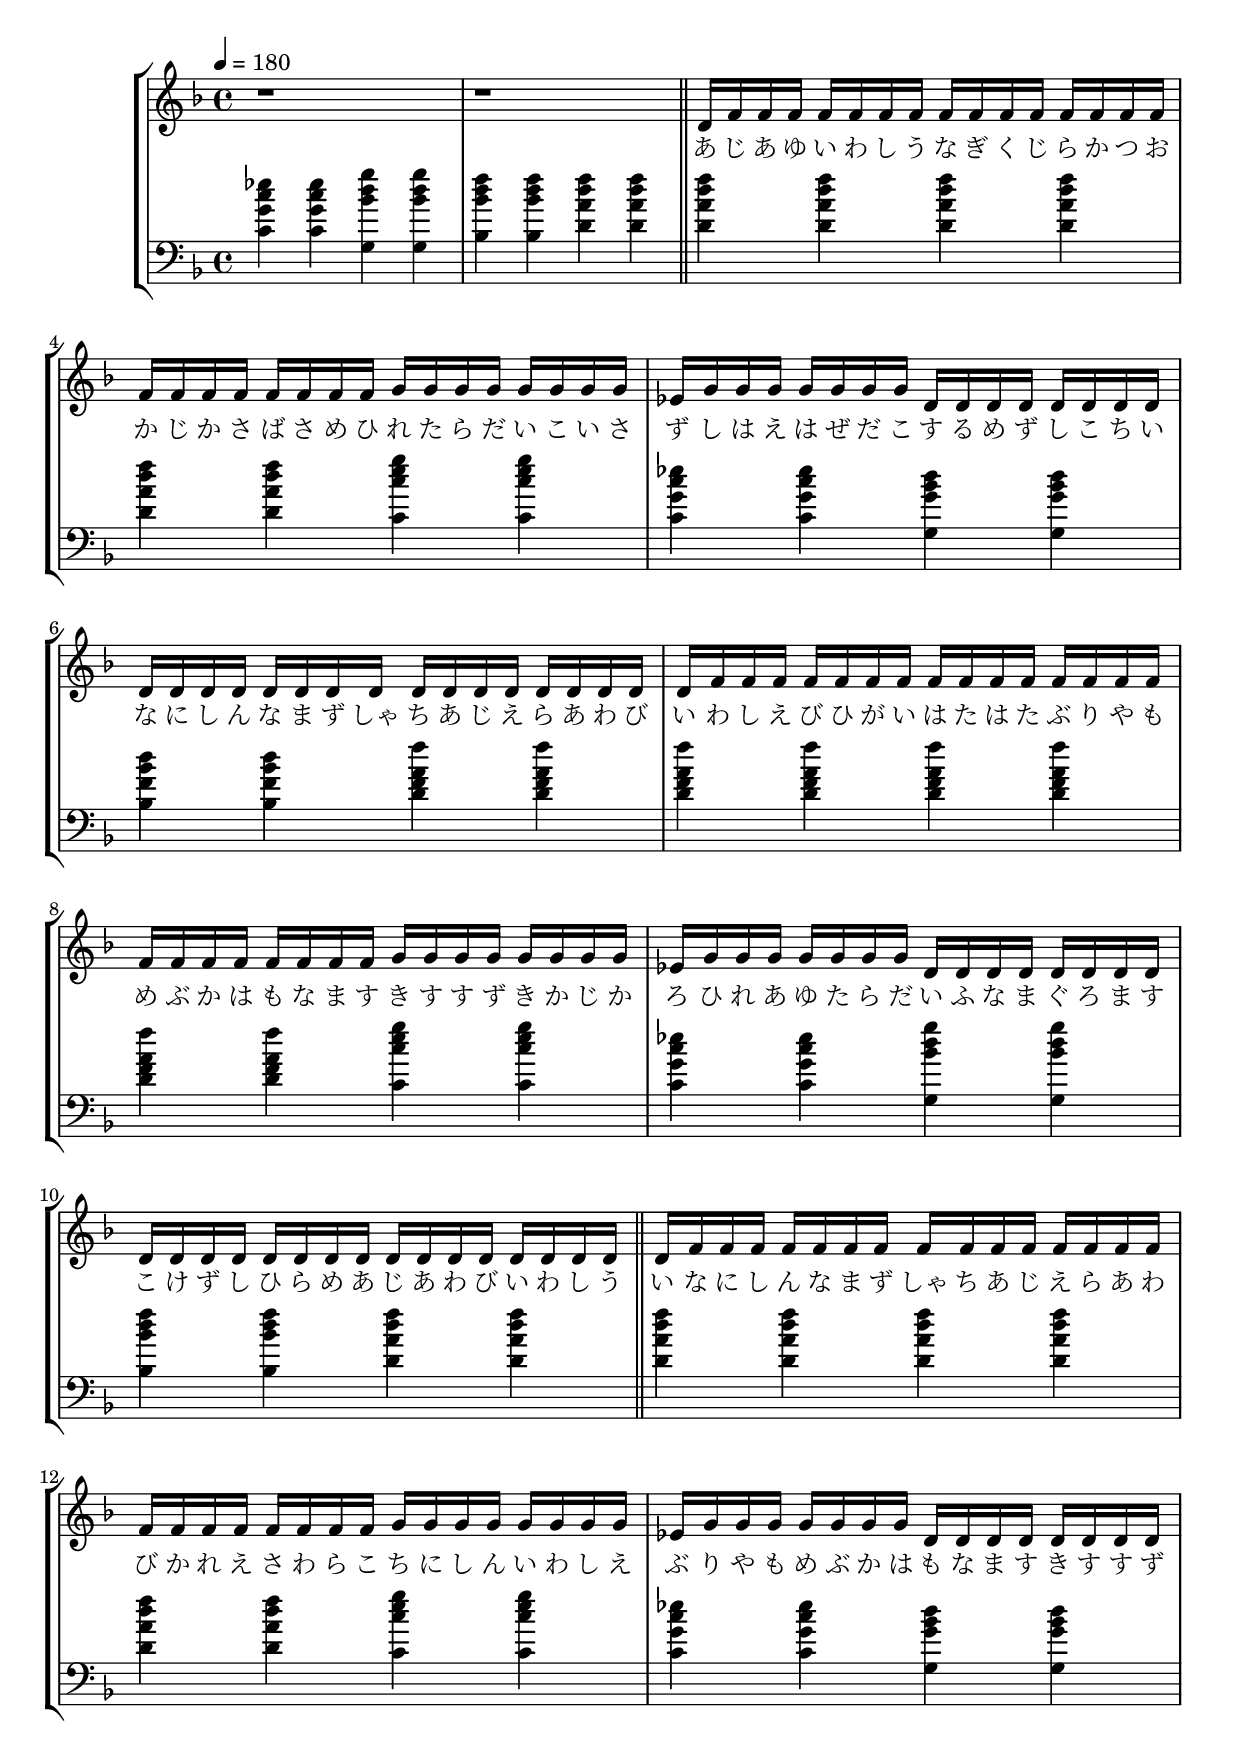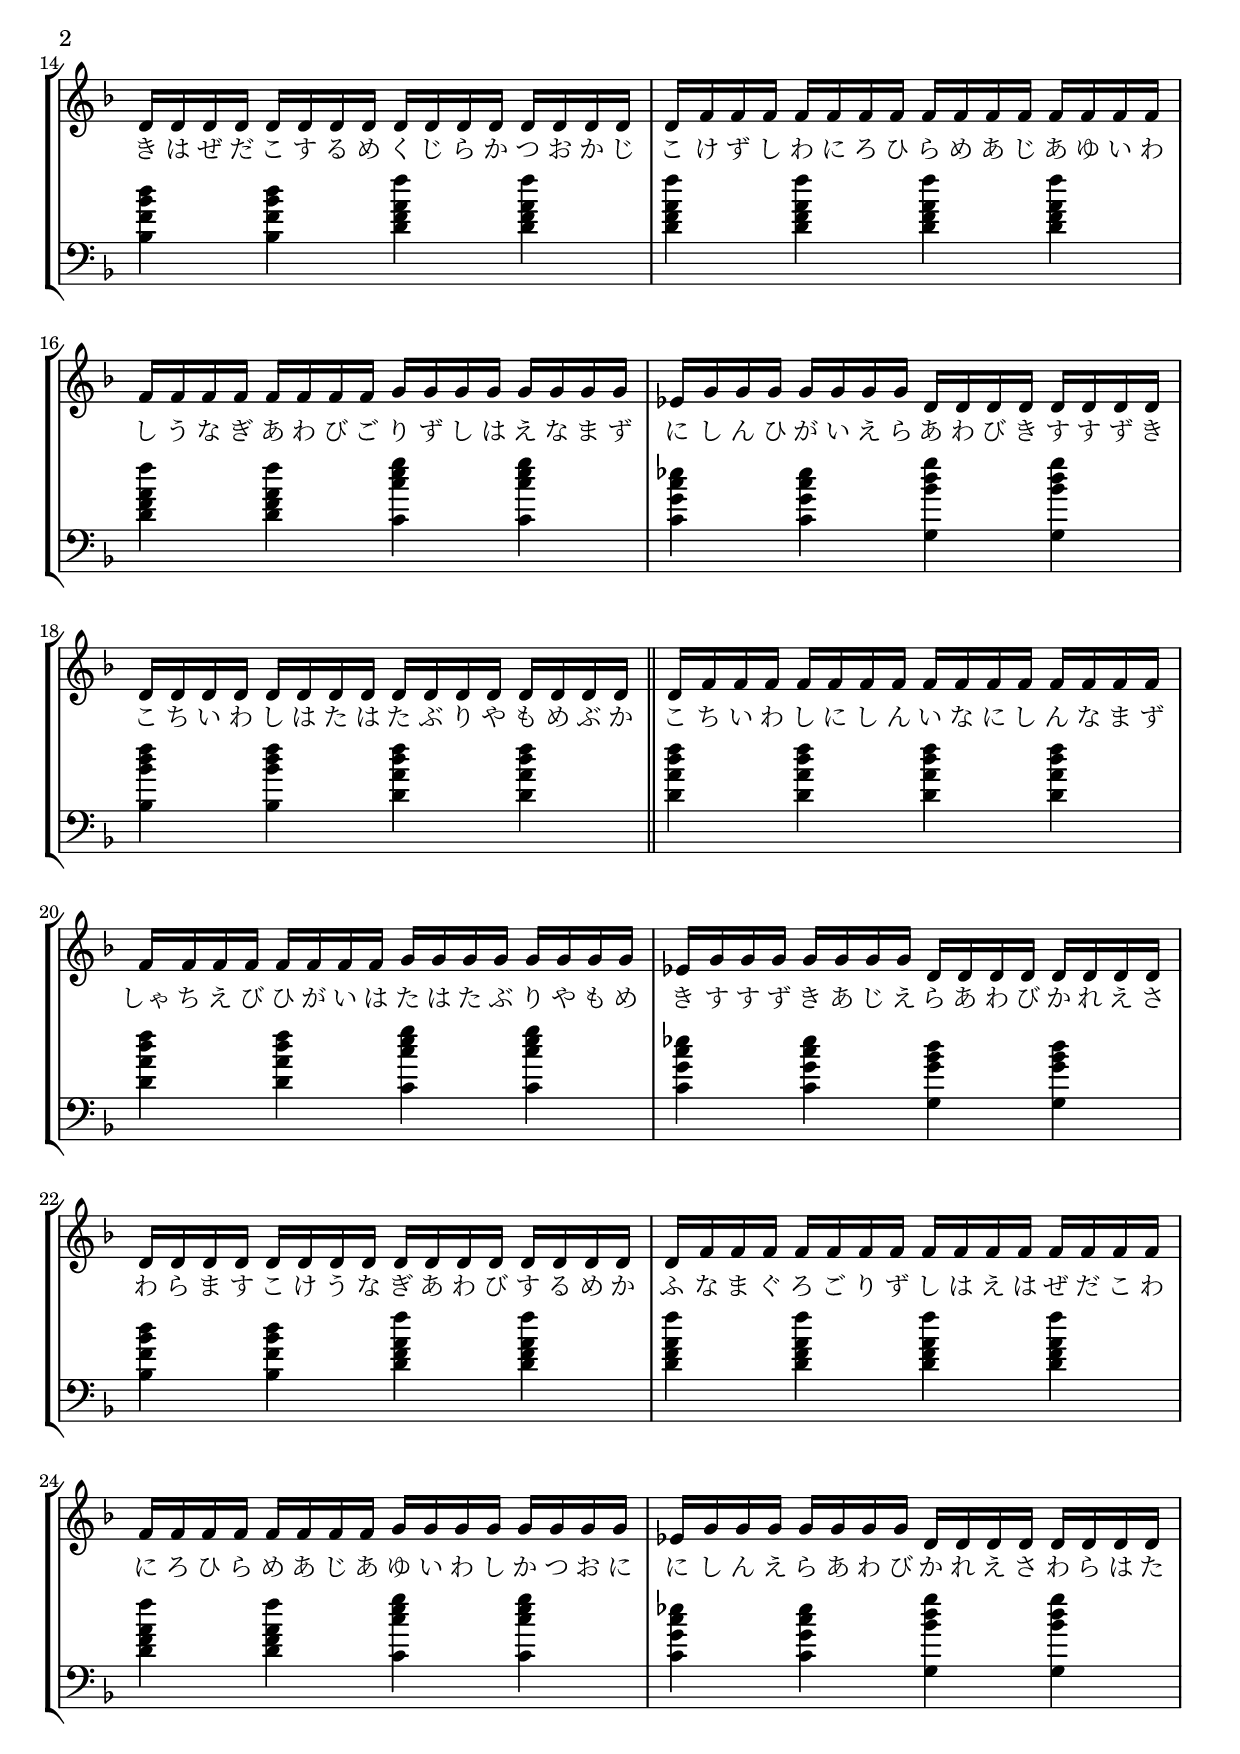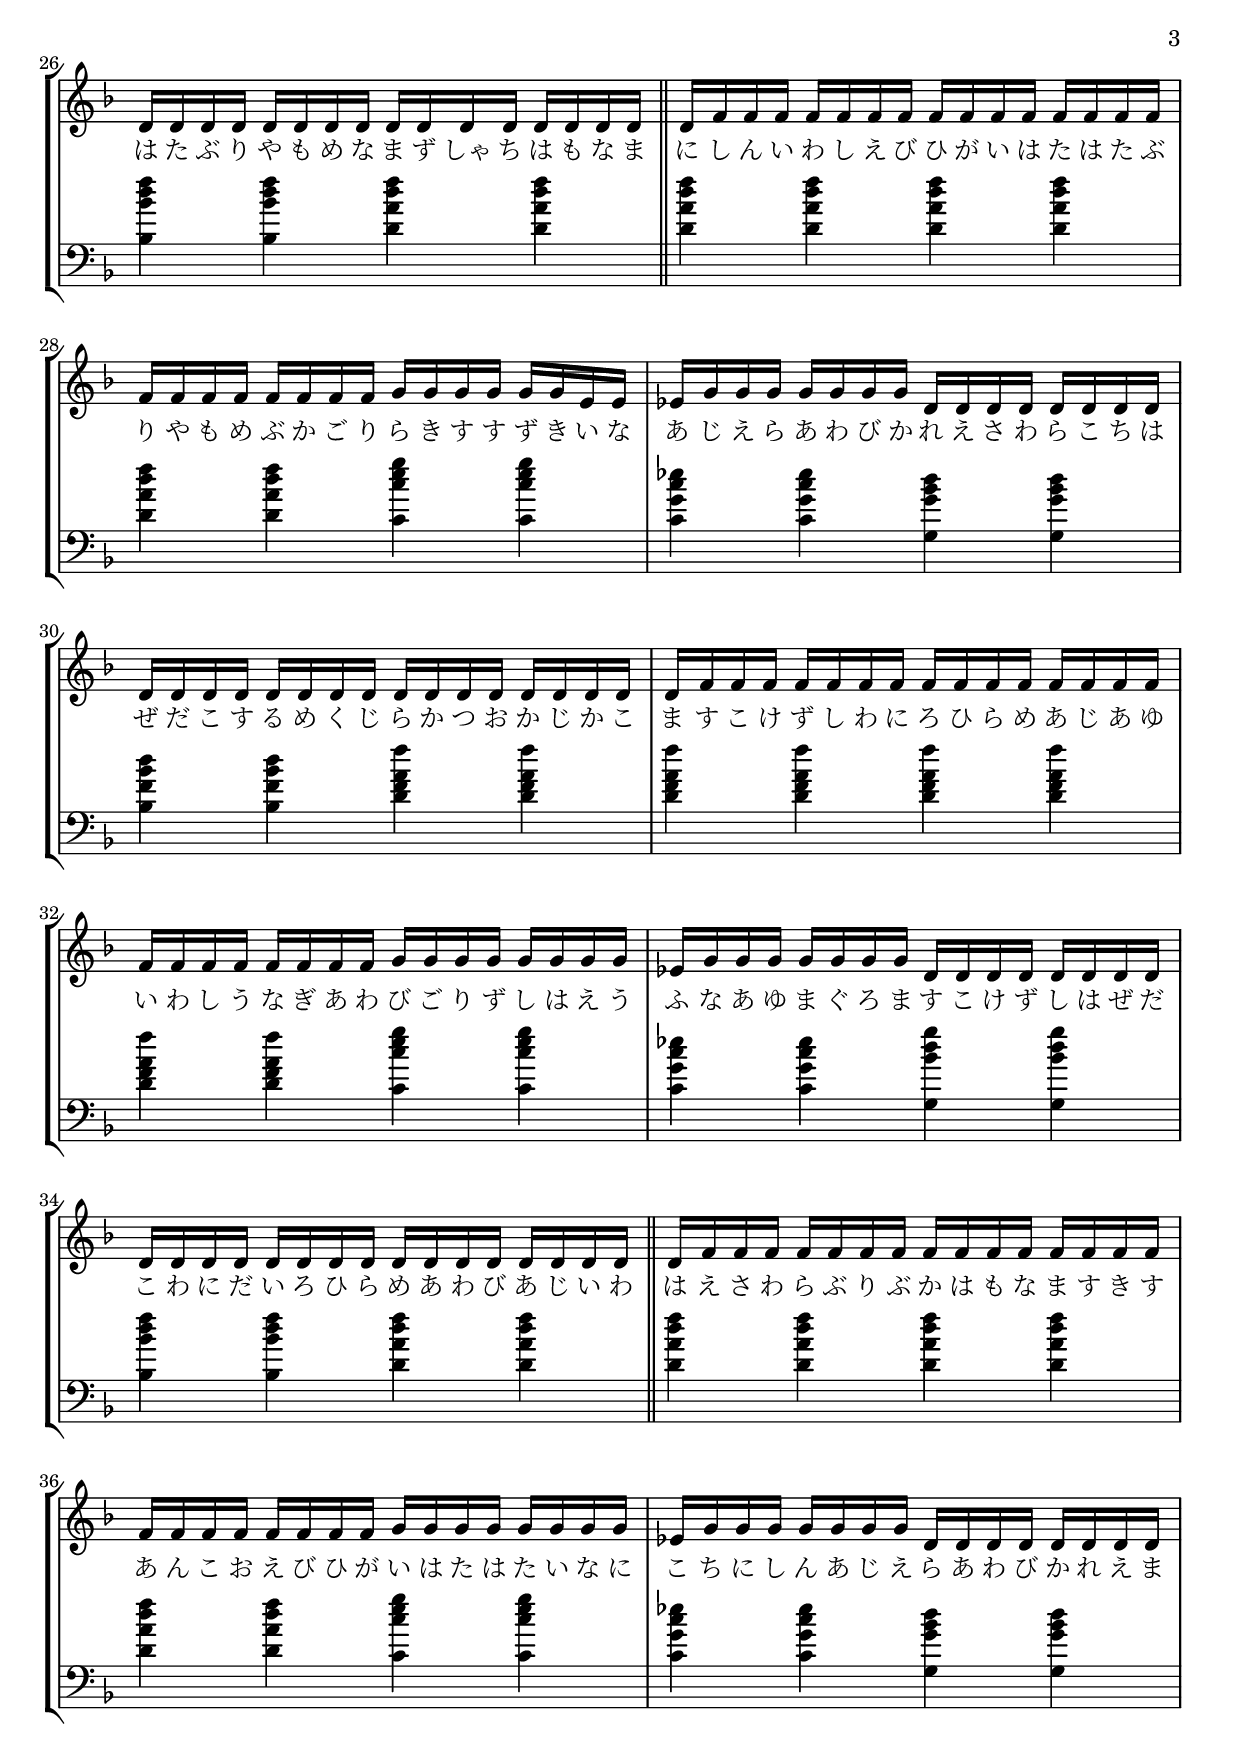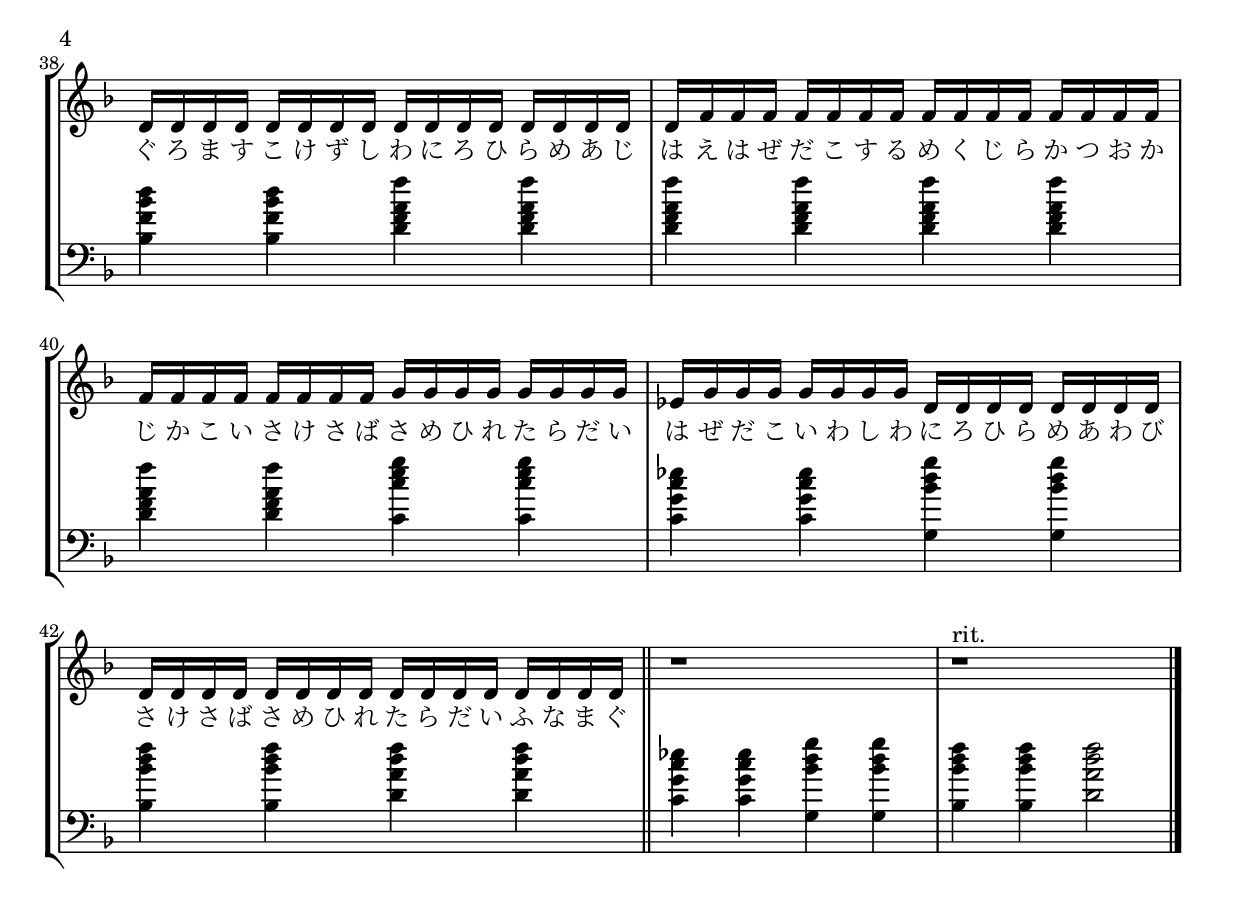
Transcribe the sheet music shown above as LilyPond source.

\version "2.12.1"

\header {
	title = \markup {}
	composer = \markup \center-column {}
}

harmony = \chordmode {
	c2:m g:m bes d:m 

	d:m d:m d:m c c:m g:m bes d:m d:m d:m d:m c c:m g:m bes d:m 

	d:m d:m d:m c c:m g:m bes d:m d:m d:m d:m c c:m g:m bes d:m 

	d:m d:m d:m c c:m g:m bes d:m d:m d:m d:m c c:m g:m bes d:m 

	d:m d:m d:m c c:m g:m bes d:m d:m d:m d:m c c:m g:m bes d:m 

	d:m d:m d:m c c:m g:m bes d:m d:m d:m d:m c c:m g:m bes d:m 

	c:m g:m bes d:m 
}

melody = {
	\key f \major
	\tempo 4 = 180
	r1 | r1   
	\set Staff.midiInstrument = #"fss0.5"
	d'16  f'16  f'16  f'16  f'16  f'16  f'16  f'16  f'16  f'16  f'16  f'16  f'16  f'16  f'16  f'16 |
	f'16  f'16  f'16  f'16  f'16  f'16  f'16  f'16  g'16  g'16  g'16  g'16  g'16  g'16  g'16  g'16 |
	es'16  g'16  g'16  g'16  g'16  g'16  g'16  g'16  d'16  d'16  d'16  d'16  d'16  d'16  d'16  d'16 |
	d'16  d'16  d'16  d'16  d'16  d'16  d'16  d'16  d'16  d'16  d'16  d'16  d'16  d'16  d'16  d'16 |
	d'16  f'16  f'16  f'16  f'16  f'16  f'16  f'16  f'16  f'16  f'16  f'16  f'16  f'16  f'16  f'16 |
	f'16  f'16  f'16  f'16  f'16  f'16  f'16  f'16  g'16  g'16  g'16  g'16  g'16  g'16  g'16  g'16 |
	es'16  g'16  g'16  g'16  g'16  g'16  g'16  g'16  d'16  d'16  d'16  d'16  d'16  d'16  d'16  d'16 |
	d'16  d'16  d'16  d'16  d'16  d'16  d'16  d'16  d'16  d'16  d'16  d'16  d'16  d'16  d'16  d'16
	\set Staff.midiInstrument = #"fss0.5"
	d'16  f'16  f'16  f'16  f'16  f'16  f'16  f'16  f'16  f'16  f'16  f'16  f'16  f'16  f'16  f'16 |
	f'16  f'16  f'16  f'16  f'16  f'16  f'16  f'16  g'16  g'16  g'16  g'16  g'16  g'16  g'16  g'16 |
	es'16  g'16  g'16  g'16  g'16  g'16  g'16  g'16  d'16  d'16  d'16  d'16  d'16  d'16  d'16  d'16 |
	d'16  d'16  d'16  d'16  d'16  d'16  d'16  d'16  d'16  d'16  d'16  d'16  d'16  d'16  d'16  d'16 |
	d'16  f'16  f'16  f'16  f'16  f'16  f'16  f'16  f'16  f'16  f'16  f'16  f'16  f'16  f'16  f'16 |
	f'16  f'16  f'16  f'16  f'16  f'16  f'16  f'16  g'16  g'16  g'16  g'16  g'16  g'16  g'16  g'16 |
	es'16  g'16  g'16  g'16  g'16  g'16  g'16  g'16  d'16  d'16  d'16  d'16  d'16  d'16  d'16  d'16 |
	d'16  d'16  d'16  d'16  d'16  d'16  d'16  d'16  d'16  d'16  d'16  d'16  d'16  d'16  d'16  d'16
	\set Staff.midiInstrument = #"fss0.5"
	d'16  f'16  f'16  f'16  f'16  f'16  f'16  f'16  f'16  f'16  f'16  f'16  f'16  f'16  f'16  f'16 |
	f'16  f'16  f'16  f'16  f'16  f'16  f'16  f'16  g'16  g'16  g'16  g'16  g'16  g'16  g'16  g'16 |
	es'16  g'16  g'16  g'16  g'16  g'16  g'16  g'16  d'16  d'16  d'16  d'16  d'16  d'16  d'16  d'16 |
	d'16  d'16  d'16  d'16  d'16  d'16  d'16  d'16  d'16  d'16  d'16  d'16  d'16  d'16  d'16  d'16 |
	d'16  f'16  f'16  f'16  f'16  f'16  f'16  f'16  f'16  f'16  f'16  f'16  f'16  f'16  f'16  f'16 |
	f'16  f'16  f'16  f'16  f'16  f'16  f'16  f'16  g'16  g'16  g'16  g'16  g'16  g'16  g'16  g'16 |
	es'16  g'16  g'16  g'16  g'16  g'16  g'16  g'16  d'16  d'16  d'16  d'16  d'16  d'16  d'16  d'16 |
	d'16  d'16  d'16  d'16  d'16  d'16  d'16  d'16  d'16  d'16  d'16  d'16  d'16  d'16  d'16  d'16
	\set Staff.midiInstrument = #"fss0.5"
	d'16  f'16  f'16  f'16  f'16  f'16  f'16  f'16  f'16  f'16  f'16  f'16  f'16  f'16  f'16  f'16 |
	f'16  f'16  f'16  f'16  f'16  f'16  f'16  f'16  g'16  g'16  g'16  g'16  g'16  g'16  e'16  e'16 |
	es'16  g'16  g'16  g'16  g'16  g'16  g'16  g'16  d'16  d'16  d'16  d'16  d'16  d'16  d'16  d'16 |
	d'16  d'16  d'16  d'16  d'16  d'16  d'16  d'16  d'16  d'16  d'16  d'16  d'16  d'16  d'16  d'16 |
	d'16  f'16  f'16  f'16  f'16  f'16  f'16  f'16  f'16  f'16  f'16  f'16  f'16  f'16  f'16  f'16 |
	f'16  f'16  f'16  f'16  f'16  f'16  f'16  f'16  g'16  g'16  g'16  g'16  g'16  g'16  g'16  g'16 |
	es'16  g'16  g'16  g'16  g'16  g'16  g'16  g'16  d'16  d'16  d'16  d'16  d'16  d'16  d'16  d'16 |
	d'16  d'16  d'16  d'16  d'16  d'16  d'16  d'16  d'16  d'16  d'16  d'16  d'16  d'16  d'16  d'16
	\set Staff.midiInstrument = #"fss0.5"
	d'16  f'16  f'16  f'16  f'16  f'16  f'16  f'16  f'16  f'16  f'16  f'16  f'16  f'16  f'16  f'16 |
	f'16  f'16  f'16  f'16  f'16  f'16  f'16  f'16  g'16  g'16  g'16  g'16  g'16  g'16  g'16  g'16 |
	es'16  g'16  g'16  g'16  g'16  g'16  g'16  g'16  d'16  d'16  d'16  d'16  d'16  d'16  d'16  d'16 |
	d'16  d'16  d'16  d'16  d'16  d'16  d'16  d'16  d'16  d'16  d'16  d'16  d'16  d'16  d'16  d'16 |
	d'16  f'16  f'16  f'16  f'16  f'16  f'16  f'16  f'16  f'16  f'16  f'16  f'16  f'16  f'16  f'16 |
	f'16  f'16  f'16  f'16  f'16  f'16  f'16  f'16  g'16  g'16  g'16  g'16  g'16  g'16  g'16  g'16 |
	es'16  g'16  g'16  g'16  g'16  g'16  g'16  g'16  d'16  d'16  d'16  d'16  d'16  d'16  d'16  d'16 |
	d'16  d'16  d'16  d'16  d'16  d'16  d'16  d'16  d'16  d'16  d'16  d'16  d'16  d'16  d'16  d'16
	r1 | r1^"rit." \bar "|."
}

words = \lyricmode {
	
	あ  じ  あ  ゆ  い  わ  し  う  な  ぎ  く  じ  ら  か  つ  お  か  じ  か  さ  ば  さ  め  ひ  れ  た  ら  だ  い  こ  い  さ  ず  し  は  え  は  ぜ  だ  こ  す  る  め  ず  し  こ  ち  い  な  に  し  ん  な  ま  ず  しゃ  ち  あ  じ  え  ら  あ  わ  び  い  わ  し  え  び  ひ  が  い  は  た  は  た  ぶ  り  や  も  め  ぶ  か  は  も  な  ま  す  き  す  す  ず  き  か  じ  か  ろ  ひ  れ  あ  ゆ  た  ら  だ  い  ふ  な  ま  ぐ  ろ  ま  す  こ  け  ず  し  ひ  ら  め  あ  じ  あ  わ  び  い  わ  し  う  
	い  な  に  し  ん  な  ま  ず  しゃ  ち  あ  じ  え  ら  あ  わ  び  か  れ  え  さ  わ  ら  こ  ち  に  し  ん  い  わ  し  え  ぶ  り  や  も  め  ぶ  か  は  も  な  ま  す  き  す  す  ず  き  は  ぜ  だ  こ  す  る  め  く  じ  ら  か  つ  お  か  じ  こ  け  ず  し  わ  に  ろ  ひ  ら  め  あ  じ  あ  ゆ  い  わ  し  う  な  ぎ  あ  わ  び  ご  り  ず  し  は  え  な  ま  ず  に  し  ん  ひ  が  い  え  ら  あ  わ  び  き  す  す  ず  き  こ  ち  い  わ  し  は  た  は  た  ぶ  り  や  も  め  ぶ  か  
	こ  ち  い  わ  し  に  し  ん  い  な  に  し  ん  な  ま  ず  しゃ  ち  え  び  ひ  が  い  は  た  は  た  ぶ  り  や  も  め  き  す  す  ず  き  あ  じ  え  ら  あ  わ  び  か  れ  え  さ  わ  ら  ま  す  こ  け  う  な  ぎ  あ  わ  び  す  る  め  か  ふ  な  ま  ぐ  ろ  ご  り  ず  し  は  え  は  ぜ  だ  こ  わ  に  ろ  ひ  ら  め  あ  じ  あ  ゆ  い  わ  し  か  つ  お  に  に  し  ん  え  ら  あ  わ  び  か  れ  え  さ  わ  ら  は  た  は  た  ぶ  り  や  も  め  な  ま  ず  しゃ  ち  は  も  な  ま  
	に  し  ん  い  わ  し  え  び  ひ  が  い  は  た  は  た  ぶ  り  や  も  め  ぶ  か  ご  り  ら  き  す  す  ず  き  い  な  あ  じ  え  ら  あ  わ  び  か  れ  え  さ  わ  ら  こ  ち  は  ぜ  だ  こ  す  る  め  く  じ  ら  か  つ  お  か  じ  か  こ  ま  す  こ  け  ず  し  わ  に  ろ  ひ  ら  め  あ  じ  あ  ゆ  い  わ  し  う  な  ぎ  あ  わ  び  ご  り  ず  し  は  え  う  ふ  な  あ  ゆ  ま  ぐ  ろ  ま  す  こ  け  ず  し  は  ぜ  だ  こ  わ  に  だ  い  ろ  ひ  ら  め  あ  わ  び  あ  じ  い  わ  
	は  え  さ  わ  ら  ぶ  り  ぶ  か  は  も  な  ま  す  き  す  あ  ん  こ  お  え  び  ひ  が  い  は  た  は  た  い  な  に  こ  ち  に  し  ん  あ  じ  え  ら  あ  わ  び  か  れ  え  ま  ぐ  ろ  ま  す  こ  け  ず  し  わ  に  ろ  ひ  ら  め  あ  じ  は  え  は  ぜ  だ  こ  す  る  め  く  じ  ら  か  つ  お  か  じ  か  こ  い  さ  け  さ  ば  さ  め  ひ  れ  た  ら  だ  い  は  ぜ  だ  こ  い  わ  し  わ  に  ろ  ひ  ら  め  あ  わ  び  さ  け  さ  ば  さ  め  ひ  れ  た  ら  だ  い  ふ  な  ま  ぐ  
	
}

tempochange = {
	\tempo 4 = 180
	r1 | r1 \bar "||"
	\tempo 4 = 180
	r1 | r1 | r1 | r1 | r1 | r1 | r1 | r1 \bar "||"
	\tempo 4 = 180
	r1 | r1 | r1 | r1 | r1 | r1 | r1 | r1 \bar "||"
	\tempo 4 = 180
	r1 | r1 | r1 | r1 | r1 | r1 | r1 | r1 \bar "||"
	\tempo 4 = 180
	r1 | r1 | r1 | r1 | r1 | r1 | r1 | r1 \bar "||"
	\tempo 4 = 180
	r1 | r1 | r1 | r1 | r1 | r1 | r1 | r1 \bar "||"
	\tempo 4 = 180
	r1 | \tempo 4 = 135 r2 \tempo 4 = 120 r2 \bar "|."
}

mainacc = {
	\clef bass
	\set Staff.midiInstrument = #"Pad 2 (warm)"
	\key f \major
	\tempo 4 = 180
	<c' g' c'' es''>4 <c' g' c'' es''>4
	<g bes' d'' g''>4 <g bes' d'' g''>4
	<bes bes' d'' f''>4 <bes bes' d'' f''>4
	<d' a' d'' f''>4 <d' a' d'' f''>4
	\bar "||"

	\set Staff.midiInstrument = #"Pad 2 (warm)"
	<d' a' d'' f''>4 <d' a' d'' f''>4
	<d' a' d'' f''>4 <d' a' d'' f''>4
	<d' a' d'' f''>4 <d' a' d'' f''>4
	<c' c'' e'' g''>4 <c' c'' e'' g''>4
	<c' g' c'' es''>4 <c' g' c'' es''>4
	<g g' bes' d''>4 <g g' bes' d''>4
	<bes f' bes' d''>4 <bes f' bes' d''>4
	<d' f' a' f''>4 <d' f' a' f''>4
	<d' f' a' f''>4 <d' f' a' f''>4
	<d' f' a' f''>4 <d' f' a' f''>4
	<d' f' a' f''>4 <d' f' a' f''>4
	<c' c'' e'' g''>4 <c' c'' e'' g''>4
	<c' g' c'' es''>4 <c' g' c'' es''>4
	<g bes' d'' g''>4 <g bes' d'' g''>4
	<bes bes' d'' f''>4 <bes bes' d'' f''>4
	<d' a' d'' f''>4 <d' a' d'' f''>4
	\bar "||"

	\set Staff.midiInstrument = #"Pad 2 (warm)"
	<d' a' d'' f''>4 <d' a' d'' f''>4
	<d' a' d'' f''>4 <d' a' d'' f''>4
	<d' a' d'' f''>4 <d' a' d'' f''>4
	<c' c'' e'' g''>4 <c' c'' e'' g''>4
	<c' g' c'' es''>4 <c' g' c'' es''>4
	<g g' bes' d''>4 <g g' bes' d''>4
	<bes f' bes' d''>4 <bes f' bes' d''>4
	<d' f' a' f''>4 <d' f' a' f''>4
	<d' f' a' f''>4 <d' f' a' f''>4
	<d' f' a' f''>4 <d' f' a' f''>4
	<d' f' a' f''>4 <d' f' a' f''>4
	<c' c'' e'' g''>4 <c' c'' e'' g''>4
	<c' g' c'' es''>4 <c' g' c'' es''>4
	<g bes' d'' g''>4 <g bes' d'' g''>4
	<bes bes' d'' f''>4 <bes bes' d'' f''>4
	<d' a' d'' f''>4 <d' a' d'' f''>4
	\bar "||"

	\set Staff.midiInstrument = #"Pad 2 (warm)"
	<d' a' d'' f''>4 <d' a' d'' f''>4
	<d' a' d'' f''>4 <d' a' d'' f''>4
	<d' a' d'' f''>4 <d' a' d'' f''>4
	<c' c'' e'' g''>4 <c' c'' e'' g''>4
	<c' g' c'' es''>4 <c' g' c'' es''>4
	<g g' bes' d''>4 <g g' bes' d''>4
	<bes f' bes' d''>4 <bes f' bes' d''>4
	<d' f' a' f''>4 <d' f' a' f''>4
	<d' f' a' f''>4 <d' f' a' f''>4
	<d' f' a' f''>4 <d' f' a' f''>4
	<d' f' a' f''>4 <d' f' a' f''>4
	<c' c'' e'' g''>4 <c' c'' e'' g''>4
	<c' g' c'' es''>4 <c' g' c'' es''>4
	<g bes' d'' g''>4 <g bes' d'' g''>4
	<bes bes' d'' f''>4 <bes bes' d'' f''>4
	<d' a' d'' f''>4 <d' a' d'' f''>4
	\bar "||"

	\set Staff.midiInstrument = #"Pad 2 (warm)"
	<d' a' d'' f''>4 <d' a' d'' f''>4
	<d' a' d'' f''>4 <d' a' d'' f''>4
	<d' a' d'' f''>4 <d' a' d'' f''>4
	<c' c'' e'' g''>4 <c' c'' e'' g''>4
	<c' g' c'' es''>4 <c' g' c'' es''>4
	<g g' bes' d''>4 <g g' bes' d''>4
	<bes f' bes' d''>4 <bes f' bes' d''>4
	<d' f' a' f''>4 <d' f' a' f''>4
	<d' f' a' f''>4 <d' f' a' f''>4
	<d' f' a' f''>4 <d' f' a' f''>4
	<d' f' a' f''>4 <d' f' a' f''>4
	<c' c'' e'' g''>4 <c' c'' e'' g''>4
	<c' g' c'' es''>4 <c' g' c'' es''>4
	<g bes' d'' g''>4 <g bes' d'' g''>4
	<bes bes' d'' f''>4 <bes bes' d'' f''>4
	<d' a' d'' f''>4 <d' a' d'' f''>4
	\bar "||"

	\set Staff.midiInstrument = #"Pad 2 (warm)"
	<d' a' d'' f''>4 <d' a' d'' f''>4
	<d' a' d'' f''>4 <d' a' d'' f''>4
	<d' a' d'' f''>4 <d' a' d'' f''>4
	<c' c'' e'' g''>4 <c' c'' e'' g''>4
	<c' g' c'' es''>4 <c' g' c'' es''>4
	<g g' bes' d''>4 <g g' bes' d''>4
	<bes f' bes' d''>4 <bes f' bes' d''>4
	<d' f' a' f''>4 <d' f' a' f''>4
	<d' f' a' f''>4 <d' f' a' f''>4
	<d' f' a' f''>4 <d' f' a' f''>4
	<d' f' a' f''>4 <d' f' a' f''>4
	<c' c'' e'' g''>4 <c' c'' e'' g''>4
	<c' g' c'' es''>4 <c' g' c'' es''>4
	<g bes' d'' g''>4 <g bes' d'' g''>4
	<bes bes' d'' f''>4 <bes bes' d'' f''>4
	<d' a' d'' f''>4 <d' a' d'' f''>4
	\bar "||"

	\set Staff.midiInstrument = #"Pad 2 (warm)"
	<c' g' c'' es''>4 <c' g' c'' es''>4
	<g bes' d'' g''>4 <g bes' d'' g''>4
	<bes bes' d'' f''>4 <bes bes' d'' f''>4
	<d' a' d'' f''>2
	\bar "|."
}

subacc = {
	\clef bass
	\set Staff.midiInstrument = #"Pad 2 (warm)"
	\key f \major
	\tempo 4 = 180
	r2
	r2
	r2
	r2
	\bar "||"

	\set Staff.midiInstrument = #"Pad 2 (warm)"
	r2
	r2
	r2
	r2
	r2
	r2
	r2
	r2
	r2
	r2
	r2
	r2
	r2
	r2
	r2
	r2
	\bar "||"

	\set Staff.midiInstrument = #"Pad 2 (warm)"
	r2
	r2
	r2
	r2
	r2
	r2
	r2
	r2
	r2
	r2
	r2
	r2
	r2
	r2
	r2
	r2
	\bar "||"

	\set Staff.midiInstrument = #"Pad 2 (warm)"
	r2
	r2
	r2
	r2
	r2
	r2
	r2
	r2
	r2
	r2
	r2
	r2
	r2
	r2
	r2
	r2
	\bar "||"

	\set Staff.midiInstrument = #"Pad 2 (warm)"
	r2
	r2
	r2
	r2
	r2
	r2
	r2
	r2
	r2
	r2
	r2
	r2
	r2
	r2
	r2
	r2
	\bar "||"

	\set Staff.midiInstrument = #"Pad 2 (warm)"
	r2
	r2
	r2
	r2
	r2
	r2
	r2
	r2
	r2
	r2
	r2
	r2
	r2
	r2
	r2
	r2
	\bar "||"

	\set Staff.midiInstrument = #"Pad 2 (warm)"
	r2
	r2
	r2
	r2
	\bar "|."
}

percA = {
	\drummode {
	 hh4 hh4 hh4 hh4  |hh4 hh4 hh4 hh4  \bar "||"
	 hh4 hh4 hh4 hh4  |hh4 hh4 hh4 hh4  |hh4 hh4 hh4 hh4  |hh4 hh4 hh4 hh4  |hh4 hh4 hh4 hh4  |hh4 hh4 hh4 hh4  |hh4 hh4 hh4 hh4  |hh4 hh4 hh4 hh4  \bar "||"
	 hh4 hh4 hh4 hh4  |hh4 hh4 hh4 hh4  |hh4 hh4 hh4 hh4  |hh4 hh4 hh4 hh4  |hh4 hh4 hh4 hh4  |hh4 hh4 hh4 hh4  |hh4 hh4 hh4 hh4  |hh4 hh4 hh4 hh4  \bar "||"
	 hh4 hh4 hh4 hh4  |hh4 hh4 hh4 hh4  |hh4 hh4 hh4 hh4  |hh4 hh4 hh4 hh4  |hh4 hh4 hh4 hh4  |hh4 hh4 hh4 hh4  |hh4 hh4 hh4 hh4  |hh4 hh4 hh4 hh4  \bar "||"
	 hh4 hh4 hh4 hh4  |hh4 hh4 hh4 hh4  |hh4 hh4 hh4 hh4  |hh4 hh4 hh4 hh4  |hh4 hh4 hh4 hh4  |hh4 hh4 hh4 hh4  |hh4 hh4 hh4 hh4  |hh4 hh4 hh4 hh4  \bar "||"
	 hh4 hh4 hh4 hh4  |hh4 hh4 hh4 hh4  |hh4 hh4 hh4 hh4  |hh4 hh4 hh4 hh4  |hh4 hh4 hh4 hh4  |hh4 hh4 hh4 hh4  |hh4 hh4 hh4 hh4  |hh4 hh4 hh4 hh4  \bar "||"
	 hh4 hh4 hh4 hh4  |hh4 hh4 hh4 hh4  \bar "|."
	}
}

percB = {
	\drummode {
	 r8 ss4 ss4 ss4 ss8  |r8 ss4 ss8 ss8. ss8. ss8  \bar "||"
	 r8 ss4 ss4 ss4 ss8  |r8 ss4 ss8 ss8. ss8. ss8  |r8 ss4 ss4 ss4 ss8  |r8 ss4 ss8 ss8. ss8. ss8  |r8 ss4 ss4 ss4 ss8  |r8 ss4 ss8 ss8. ss8. ss8  |r8 ss4 ss4 ss4 ss8  |r8 ss4 ss8 ss8. ss8. ss8  \bar "||"
	 r8 ss4 ss4 ss4 ss8  |r8 ss4 ss8 ss8. ss8. ss8  |r8 ss4 ss4 ss4 ss8  |r8 ss4 ss8 ss8. ss8. ss8  |r8 ss4 ss4 ss4 ss8  |r8 ss4 ss8 ss8. ss8. ss8  |r8 ss4 ss4 ss4 ss8  |r8 ss4 ss8 ss8. ss8. ss8  \bar "||"
	 r8 ss4 ss4 ss4 ss8  |r8 ss4 ss8 ss8. ss8. ss8  |r8 ss4 ss4 ss4 ss8  |r8 ss4 ss8 ss8. ss8. ss8  |r8 ss4 ss4 ss4 ss8  |r8 ss4 ss8 ss8. ss8. ss8  |r8 ss4 ss4 ss4 ss8  |r8 ss4 ss8 ss8. ss8. ss8  \bar "||"
	 r8 ss4 ss4 ss4 ss8  |r8 ss4 ss8 ss8. ss8. ss8  |r8 ss4 ss4 ss4 ss8  |r8 ss4 ss8 ss8. ss8. ss8  |r8 ss4 ss4 ss4 ss8  |r8 ss4 ss8 ss8. ss8. ss8  |r8 ss4 ss4 ss4 ss8  |r8 ss4 ss8 ss8. ss8. ss8  \bar "||"
	 r8 ss4 ss4 ss4 ss8  |r8 ss4 ss8 ss8. ss8. ss8  |r8 ss4 ss4 ss4 ss8  |r8 ss4 ss8 ss8. ss8. ss8  |r8 ss4 ss4 ss4 ss8  |r8 ss4 ss8 ss8. ss8. ss8  |r8 ss4 ss4 ss4 ss8  |r8 ss4 ss8 ss8. ss8. ss8  \bar "||"
	 r8 ss4 ss4 ss4 ss8  |r8 ss4 ss8 ss8. ss8. ss8  \bar "|."
	}
}

percC = {
	\drummode {
	 r8 hhp4 hhp4 hhp4 hhp8  |r8 hhp4 hhp4 hhp4 hhp8  \bar "||"
	 r8 hhp4 hhp4 hhp4 hhp8  |r8 hhp4 hhp4 hhp4 hhp8  |r8 hhp4 hhp4 hhp4 hhp8  |r8 hhp4 hhp4 hhp4 hhp8  |r8 hhp4 hhp4 hhp4 hhp8  |r8 hhp4 hhp4 hhp4 hhp8  |r8 hhp4 hhp4 hhp4 hhp8  |r8 hhp4 hhp4 hhp4 hhp8  \bar "||"
	 r8 hhp4 hhp4 hhp4 hhp8  |r8 hhp4 hhp4 hhp4 hhp8  |r8 hhp4 hhp4 hhp4 hhp8  |r8 hhp4 hhp4 hhp4 hhp8  |r8 hhp4 hhp4 hhp4 hhp8  |r8 hhp4 hhp4 hhp4 hhp8  |r8 hhp4 hhp4 hhp4 hhp8  |r8 hhp4 hhp4 hhp4 hhp8  \bar "||"
	 r8 hhp4 hhp4 hhp4 hhp8  |r8 hhp4 hhp4 hhp4 hhp8  |r8 hhp4 hhp4 hhp4 hhp8  |r8 hhp4 hhp4 hhp4 hhp8  |r8 hhp4 hhp4 hhp4 hhp8  |r8 hhp4 hhp4 hhp4 hhp8  |r8 hhp4 hhp4 hhp4 hhp8  |r8 hhp4 hhp4 hhp4 hhp8  \bar "||"
	 r8 hhp4 hhp4 hhp4 hhp8  |r8 hhp4 hhp4 hhp4 hhp8  |r8 hhp4 hhp4 hhp4 hhp8  |r8 hhp4 hhp4 hhp4 hhp8  |r8 hhp4 hhp4 hhp4 hhp8  |r8 hhp4 hhp4 hhp4 hhp8  |r8 hhp4 hhp4 hhp4 hhp8  |r8 hhp4 hhp4 hhp4 hhp8  \bar "||"
	 r8 hhp4 hhp4 hhp4 hhp8  |r8 hhp4 hhp4 hhp4 hhp8  |r8 hhp4 hhp4 hhp4 hhp8  |r8 hhp4 hhp4 hhp4 hhp8  |r8 hhp4 hhp4 hhp4 hhp8  |r8 hhp4 hhp4 hhp4 hhp8  |r8 hhp4 hhp4 hhp4 hhp8  |r8 hhp4 hhp4 hhp4 hhp8  \bar "||"
	 r8 hhp4 hhp4 hhp4 hhp8  |r8 hhp4 hhp4 hhp4 hhp8  \bar "|."
	}
}

percD = {
	\drummode {
	 bd2 bd4. r16 bd16  |bd4 bd4 bd4 bd8. bd16  \bar "||"
	 bd2 bd4. r16 bd16  |bd4 bd4 bd4 bd8. bd16  |bd2 bd4. r16 bd16  |bd4 bd4 bd4 bd8. bd16  |bd2 bd4. r16 bd16  |bd4 bd4 bd4 bd8. bd16  |bd2 bd4. r16 bd16  |bd4 bd4 bd4 bd8. bd16  \bar "||"
	 bd2 bd4. r16 bd16  |bd4 bd4 bd4 bd8. bd16  |bd2 bd4. r16 bd16  |bd4 bd4 bd4 bd8. bd16  |bd2 bd4. r16 bd16  |bd4 bd4 bd4 bd8. bd16  |bd2 bd4. r16 bd16  |bd4 bd4 bd4 bd8. bd16  \bar "||"
	 bd2 bd4. r16 bd16  |bd4 bd4 bd4 bd8. bd16  |bd2 bd4. r16 bd16  |bd4 bd4 bd4 bd8. bd16  |bd2 bd4. r16 bd16  |bd4 bd4 bd4 bd8. bd16  |bd2 bd4. r16 bd16  |bd4 bd4 bd4 bd8. bd16  \bar "||"
	 bd2 bd4. r16 bd16  |bd4 bd4 bd4 bd8. bd16  |bd2 bd4. r16 bd16  |bd4 bd4 bd4 bd8. bd16  |bd2 bd4. r16 bd16  |bd4 bd4 bd4 bd8. bd16  |bd2 bd4. r16 bd16  |bd4 bd4 bd4 bd8. bd16  \bar "||"
	 bd2 bd4. r16 bd16  |bd4 bd4 bd4 bd8. bd16  |bd2 bd4. r16 bd16  |bd4 bd4 bd4 bd8. bd16  |bd2 bd4. r16 bd16  |bd4 bd4 bd4 bd8. bd16  |bd2 bd4. r16 bd16  |bd4 bd4 bd4 bd8. bd16  \bar "||"
	 bd2 bd4. r16 bd16  |bd4 bd4 bd4 bd8. bd16  \bar "|."
	}
}

\score {
	<<
		\new StaffGroup <<
			\new Voice = "melody" {\melody}
			\new Lyrics \lyricsto "melody" \words
			\new Staff = "mainacc" {\mainacc}
		>>
	>>
	\layout { }
}
